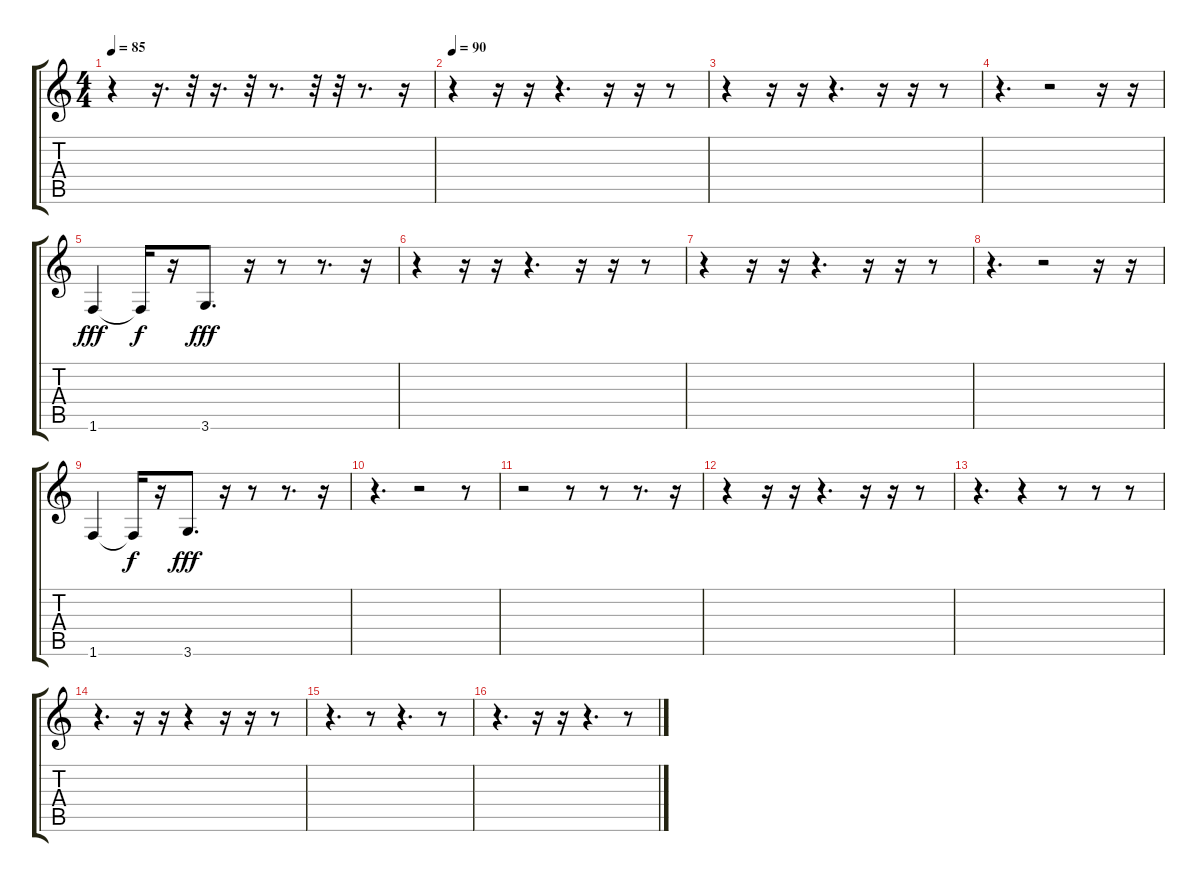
\track "" {instrument electricbassfinger}
\staff {score tabs}
\tuning (E4 B3 G3 D3 A2 E2) {hide}
\ts (4 4)
\tempo 85
\clef g2
\ks c
r.4{dy fff} r.16{d} r.32 r.16{d} r.32 r.8{d} r.32 r.32 r.8{d} r.16 |
\tempo 90
r.4 r.16 r.16 r.4{d} r.16 r.16 r.8 |
r.4 r.16 r.16 r.4{d} r.16 r.16 r.8 |
r.4{d} r.2 r.16 r.16 |
1.6.4 1.6{t}.16{dy f} r.16 3.6.8{d dy fff} r.16 r.8 r.8{d} r.16 |
r.4 r.16 r.16 r.4{d} r.16 r.16 r.8 |
r.4 r.16 r.16 r.4{d} r.16 r.16 r.8 |
r.4{d} r.2 r.16 r.16 |
1.6.4 1.6{t}.16{dy f} r.16 3.6.8{d dy fff} r.16 r.8 r.8{d} r.16 |
r.4{d} r.2 r.8 |
r.2 r.8 r.8 r.8{d} r.16 |
r.4 r.16 r.16 r.4{d} r.16 r.16 r.8 |
r.4{d} r.4 r.8 r.8 r.8 |
r.4{d} r.16 r.16 r.4 r.16 r.16 r.8 |
r.4{d} r.8 r.4{d} r.8 |
r.4{d} r.16 r.16 r.4{d} r.8
